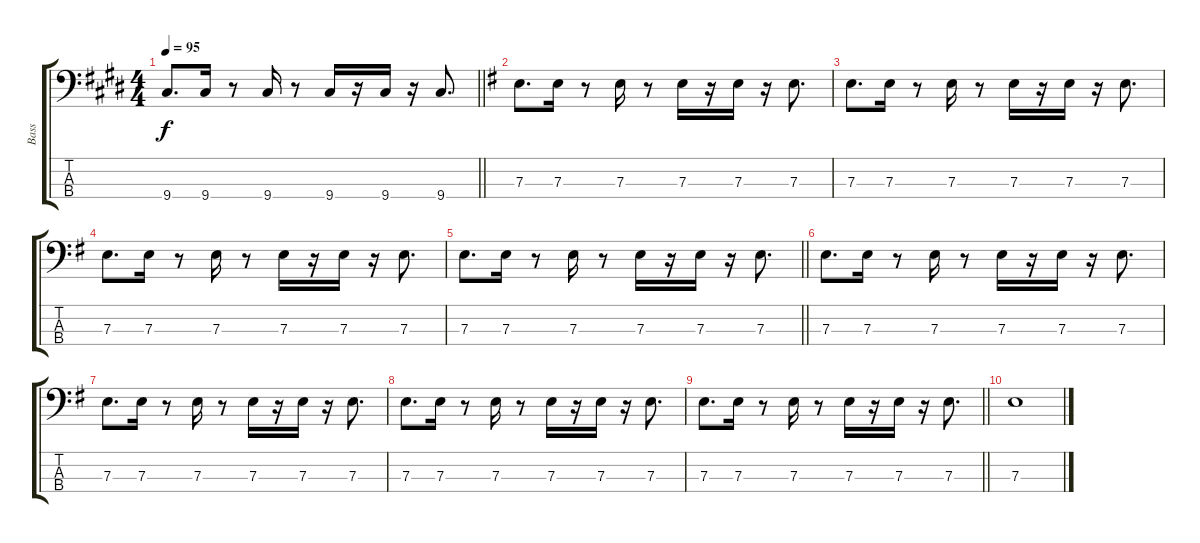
\track ("Bass" "Bass") {instrument electricbassfinger}
\staff {score tabs}
\tuning (G2 D2 A1 E1) {hide}
\ts (4 4)
\tempo 95
\clef f4
\barLineRight lightlight
\ks c#minor
9.4.8{d dy f} 9.4.16 r.8 9.4.16 r.8 9.4.16 r.16 9.4.16 r.16 9.4.8{d} |
\ks eminor
7.3.8{d} 7.3.16 r.8 7.3.16 r.8 7.3.16 r.16 7.3.16 r.16 7.3.8{d} |
7.3.8{d} 7.3.16 r.8 7.3.16 r.8 7.3.16 r.16 7.3.16 r.16 7.3.8{d} |
7.3.8{d} 7.3.16 r.8 7.3.16 r.8 7.3.16 r.16 7.3.16 r.16 7.3.8{d} |
\barLineRight lightlight
7.3.8{d} 7.3.16 r.8 7.3.16 r.8 7.3.16 r.16 7.3.16 r.16 7.3.8{d} |
7.3.8{d} 7.3.16 r.8 7.3.16 r.8 7.3.16 r.16 7.3.16 r.16 7.3.8{d} |
7.3.8{d} 7.3.16 r.8 7.3.16 r.8 7.3.16 r.16 7.3.16 r.16 7.3.8{d} |
7.3.8{d} 7.3.16 r.8 7.3.16 r.8 7.3.16 r.16 7.3.16 r.16 7.3.8{d} |
\barLineRight lightlight
7.3.8{d} 7.3.16 r.8 7.3.16 r.8 7.3.16 r.16 7.3.16 r.16 7.3.8{d} |
7.3.1
